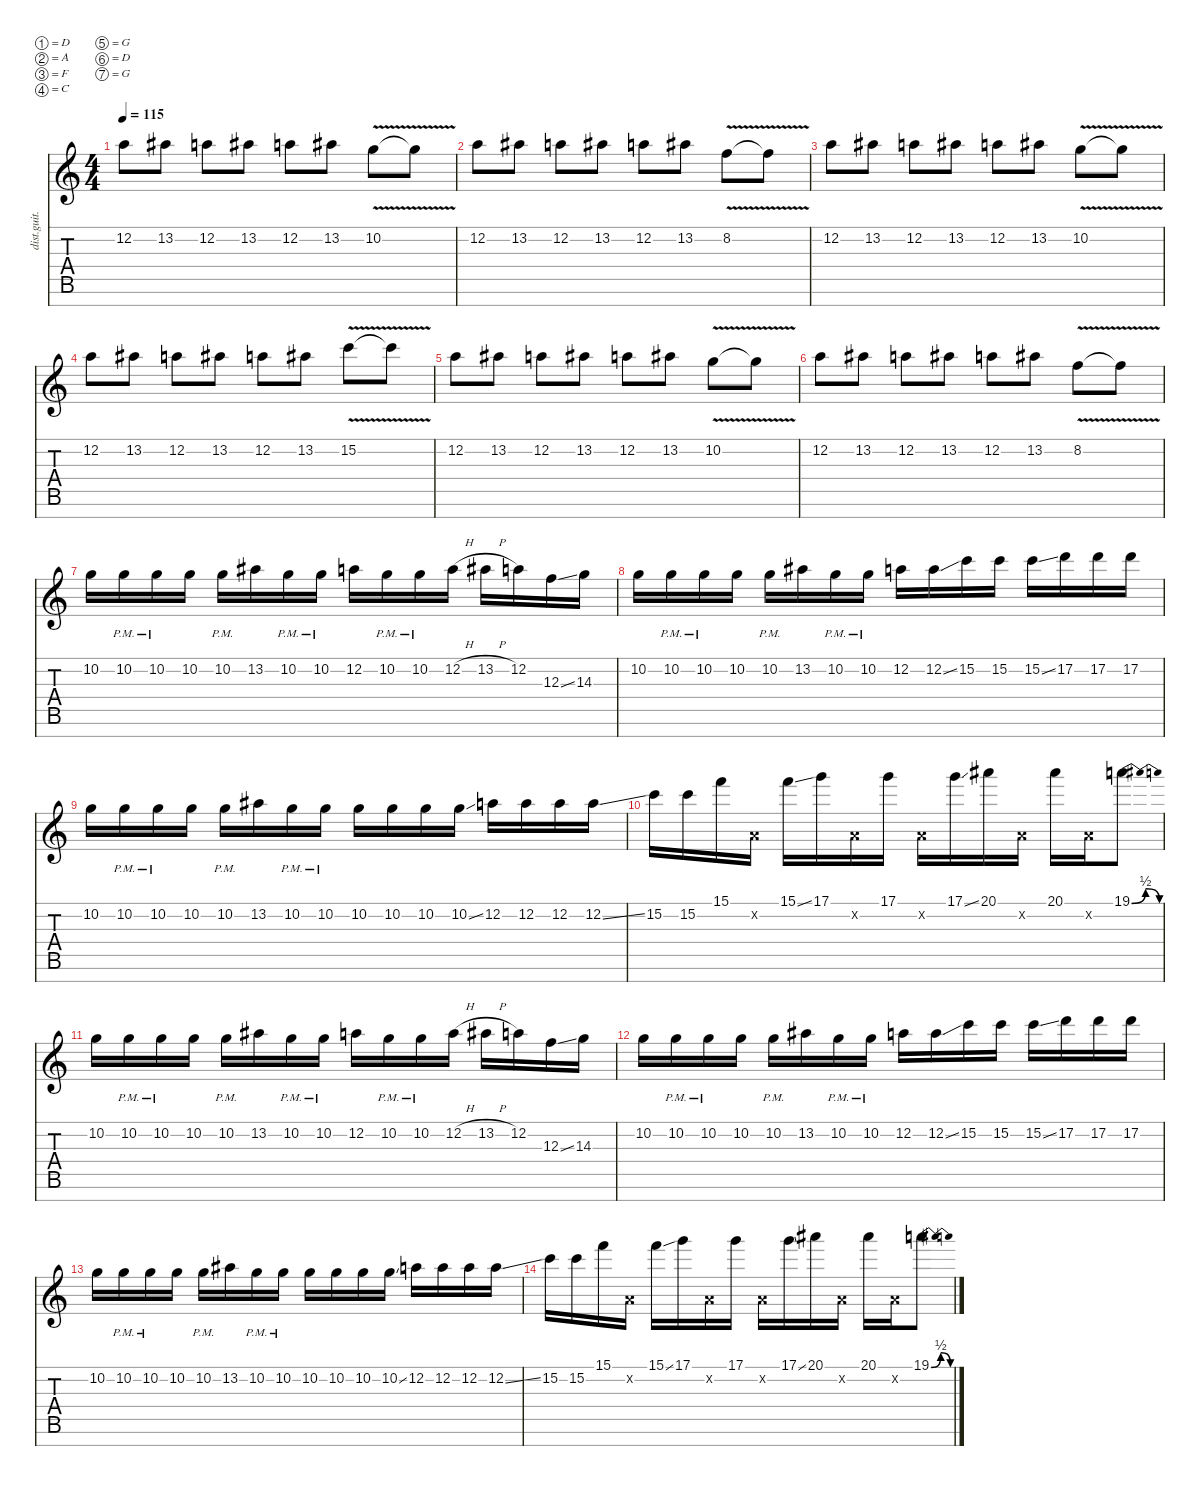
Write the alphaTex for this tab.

\defaultSystemsLayout 4
\hideDynamics
\bracketExtendMode nobrackets
\otherSystemsTrackNameOrientation horizontal
\track ("Distortion Guitar" "dist.guit.") {instrument distortionguitar}
\staff {score tabs}
\tuning (D4 A3 F3 C3 G2 D2 G1)
\ts (4 4)
\tempo 115
\clef g2
\ks c
12.2.8{dy mf beam Down} 13.2{acc #}.8{beam Down} 12.2.8{beam Down} 13.2{acc #}.8{beam Down} 12.2.8{beam Down} 13.2{acc #}.8{beam Down} 10.2{v}.8{beam Down} 10.2{t}.8{beam Down} |
12.2.8{beam Down} 13.2{acc #}.8{beam Down} 12.2.8{beam Down} 13.2{acc #}.8{beam Down} 12.2.8{beam Down} 13.2{acc #}.8{beam Down} 8.2{v}.8{beam Down} 8.2{t}.8{beam Down} |
12.2.8{beam Down} 13.2{acc #}.8{beam Down} 12.2.8{beam Down} 13.2{acc #}.8{beam Down} 12.2.8{beam Down} 13.2{acc #}.8{beam Down} 10.2{v}.8{beam Down} 10.2{t}.8{beam Down} |
12.2.8{beam Down} 13.2{acc #}.8{beam Down} 12.2.8{beam Down} 13.2{acc #}.8{beam Down} 12.2.8{beam Down} 13.2{acc #}.8{beam Down} 15.2{v}.8{beam Down} 15.2{t}.8{beam Down} |
12.2.8{beam Down} 13.2{acc #}.8{beam Down} 12.2.8{beam Down} 13.2{acc #}.8{beam Down} 12.2.8{beam Down} 13.2{acc #}.8{beam Down} 10.2{v}.8{beam Down} 10.2{t}.8{beam Down} |
12.2.8{beam Down} 13.2{acc #}.8{beam Down} 12.2.8{beam Down} 13.2{acc #}.8{beam Down} 12.2.8{beam Down} 13.2{acc #}.8{beam Down} 8.2{v}.8{beam Down} 8.2{t}.8{beam Down} |
10.2.16{beam Down} 10.2{pm}.16{beam Down} 10.2{pm}.16{beam Down} 10.2.16{beam Down} 10.2{pm}.16{beam Down} 13.2{acc #}.16{beam Down} 10.2{pm}.16{beam Down} 10.2{pm}.16{beam Down} 12.2.16{beam Down} 10.2{pm}.16{beam Down} 10.2{pm}.16{beam Down} 12.2{h}.16{beam Down} 13.2{h acc #}.16{beam Down} 12.2.16{beam Down} 12.3{ss}.16{beam Down} 14.3.16{beam Down} |
10.2.16{beam Down} 10.2{pm}.16{beam Down} 10.2{pm}.16{beam Down} 10.2.16{beam Down} 10.2{pm}.16{beam Down} 13.2{acc #}.16{beam Down} 10.2{pm}.16{beam Down} 10.2{pm}.16{beam Down} 12.2.16{beam Down} 12.2{ss}.16{beam Down} 15.2.16{beam Down} 15.2.16{beam Down} 15.2{ss}.16{beam Down} 17.2.16{beam Down} 17.2.16{beam Down} 17.2.16{beam Down} |
10.2.16{beam Down} 10.2{pm}.16{beam Down} 10.2{pm}.16{beam Down} 10.2.16{beam Down} 10.2{pm}.16{beam Down} 13.2{acc #}.16{beam Down} 10.2{pm}.16{beam Down} 10.2{pm}.16{beam Down} 10.2.16{beam Down} 10.2.16{beam Down} 10.2.16{beam Down} 10.2{ss}.16{beam Down} 12.2.16{beam Down} 12.2.16{beam Down} 12.2.16{beam Down} 12.2{ss}.16{beam Down} |
15.2.16{beam Down} 15.2.16{beam Down} 15.1.16{beam Down} 0.2{x}.16{beam Down} 15.1{ss}.16{beam Down} 17.1.16{beam Down} 0.2{x}.16{beam Down} 17.1.16{beam Down} 0.2{x}.16{beam Down} 17.1{ss}.16{beam Down} 20.1{acc #}.16{beam Down} 0.2{x}.16{beam Down} 20.1{acc #}.16{beam Down} 0.2{x}.16{beam Down} 19.1{be (bendrelease 0 0 9 2 20.4 2 30 0)}.8{beam Down} |
10.2.16{beam Down} 10.2{pm}.16{beam Down} 10.2{pm}.16{beam Down} 10.2.16{beam Down} 10.2{pm}.16{beam Down} 13.2{acc #}.16{beam Down} 10.2{pm}.16{beam Down} 10.2{pm}.16{beam Down} 12.2.16{beam Down} 10.2{pm}.16{beam Down} 10.2{pm}.16{beam Down} 12.2{h}.16{beam Down} 13.2{h acc #}.16{beam Down} 12.2.16{beam Down} 12.3{ss}.16{beam Down} 14.3.16{beam Down} |
10.2.16{beam Down} 10.2{pm}.16{beam Down} 10.2{pm}.16{beam Down} 10.2.16{beam Down} 10.2{pm}.16{beam Down} 13.2{acc #}.16{beam Down} 10.2{pm}.16{beam Down} 10.2{pm}.16{beam Down} 12.2.16{beam Down} 12.2{ss}.16{beam Down} 15.2.16{beam Down} 15.2.16{beam Down} 15.2{ss}.16{beam Down} 17.2.16{beam Down} 17.2.16{beam Down} 17.2.16{beam Down} |
10.2.16{beam Down} 10.2{pm}.16{beam Down} 10.2{pm}.16{beam Down} 10.2.16{beam Down} 10.2{pm}.16{beam Down} 13.2{acc #}.16{beam Down} 10.2{pm}.16{beam Down} 10.2{pm}.16{beam Down} 10.2.16{beam Down} 10.2.16{beam Down} 10.2.16{beam Down} 10.2{ss}.16{beam Down} 12.2.16{beam Down} 12.2.16{beam Down} 12.2.16{beam Down} 12.2{ss}.16{beam Down} |
15.2.16{beam Down} 15.2.16{beam Down} 15.1.16{beam Down} 0.2{x}.16{beam Down} 15.1{ss}.16{beam Down} 17.1.16{beam Down} 0.2{x}.16{beam Down} 17.1.16{beam Down} 0.2{x}.16{beam Down} 17.1{ss}.16{beam Down} 20.1{acc #}.16{beam Down} 0.2{x}.16{beam Down} 20.1{acc #}.16{beam Down} 0.2{x}.16{beam Down} 19.1{be (bendrelease 0 0 9 2 20.4 2 30 0)}.8{beam Down}
